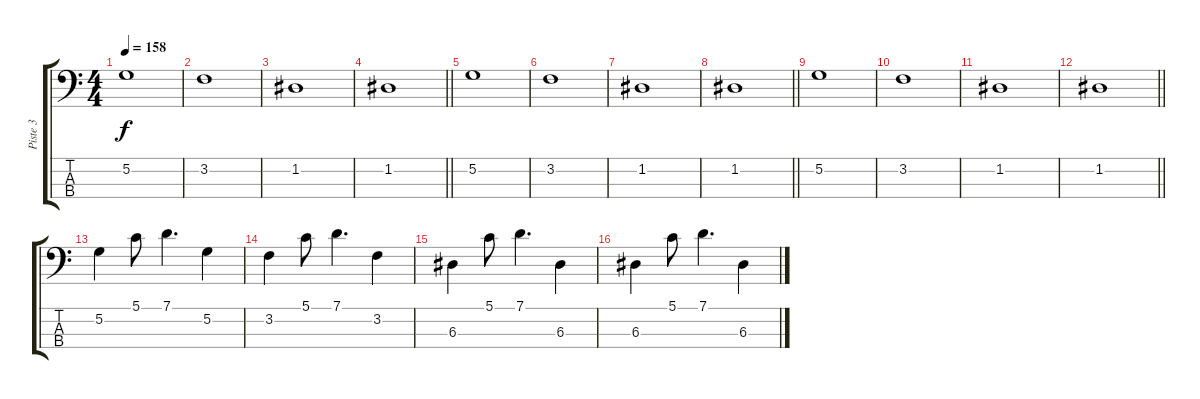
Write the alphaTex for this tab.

\track ("Piste 3" "Piste 3") {instrument electricbassfinger}
\staff {score tabs}
\tuning (G2 D2 A1 E1) {hide}
\ts (4 4)
\tempo 158
\clef f4
\ks c
5.2.1{dy f} |
3.2.1 |
1.2.1 |
\barLineRight lightlight
1.2.1 |
5.2.1 |
3.2.1 |
1.2.1 |
\barLineRight lightlight
1.2.1 |
5.2.1 |
3.2.1 |
1.2.1 |
\barLineRight lightlight
1.2.1 |
5.2.4 5.1.8 7.1.4{d} 5.2.4 |
3.2.4 5.1.8 7.1.4{d} 3.2.4 |
6.3.4 5.1.8 7.1.4{d} 6.3.4 |
6.3.4 5.1.8 7.1.4{d} 6.3.4
